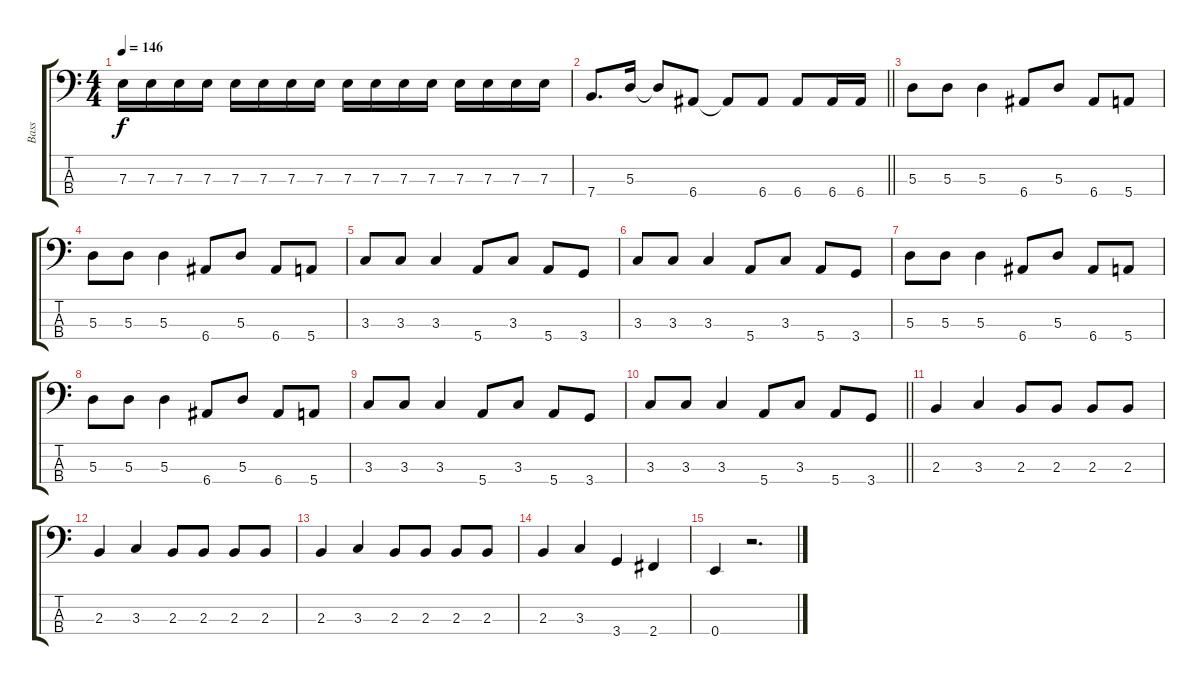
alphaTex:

\track ("Bass" "Bass") {instrument electricbassfinger}
\staff {score tabs}
\tuning (G2 D2 A1 E1) {hide}
\ts (4 4)
\tempo 146
\clef f4
\ks c
7.3.16{dy f} 7.3.16 7.3.16 7.3.16 7.3.16 7.3.16 7.3.16 7.3.16 7.3.16 7.3.16 7.3.16 7.3.16 7.3.16 7.3.16 7.3.16 7.3.16 |
\barLineRight lightlight
7.4.8{d} 5.3.16 5.3{t}.8 6.4.8 6.4{t}.8 6.4.8 6.4.8 6.4.16 6.4.16 |
5.3.8 5.3.8 5.3.4 6.4.8 5.3.8 6.4.8 5.4.8 |
5.3.8 5.3.8 5.3.4 6.4.8 5.3.8 6.4.8 5.4.8 |
3.3.8 3.3.8 3.3.4 5.4.8 3.3.8 5.4.8 3.4.8 |
3.3.8 3.3.8 3.3.4 5.4.8 3.3.8 5.4.8 3.4.8 |
5.3.8 5.3.8 5.3.4 6.4.8 5.3.8 6.4.8 5.4.8 |
5.3.8 5.3.8 5.3.4 6.4.8 5.3.8 6.4.8 5.4.8 |
3.3.8 3.3.8 3.3.4 5.4.8 3.3.8 5.4.8 3.4.8 |
\barLineRight lightlight
3.3.8 3.3.8 3.3.4 5.4.8 3.3.8 5.4.8 3.4.8 |
2.3.4 3.3.4 2.3.8 2.3.8 2.3.8 2.3.8 |
2.3.4 3.3.4 2.3.8 2.3.8 2.3.8 2.3.8 |
2.3.4 3.3.4 2.3.8 2.3.8 2.3.8 2.3.8 |
2.3.4 3.3.4 3.4.4 2.4.4 |
0.4.4 r.2{d}
